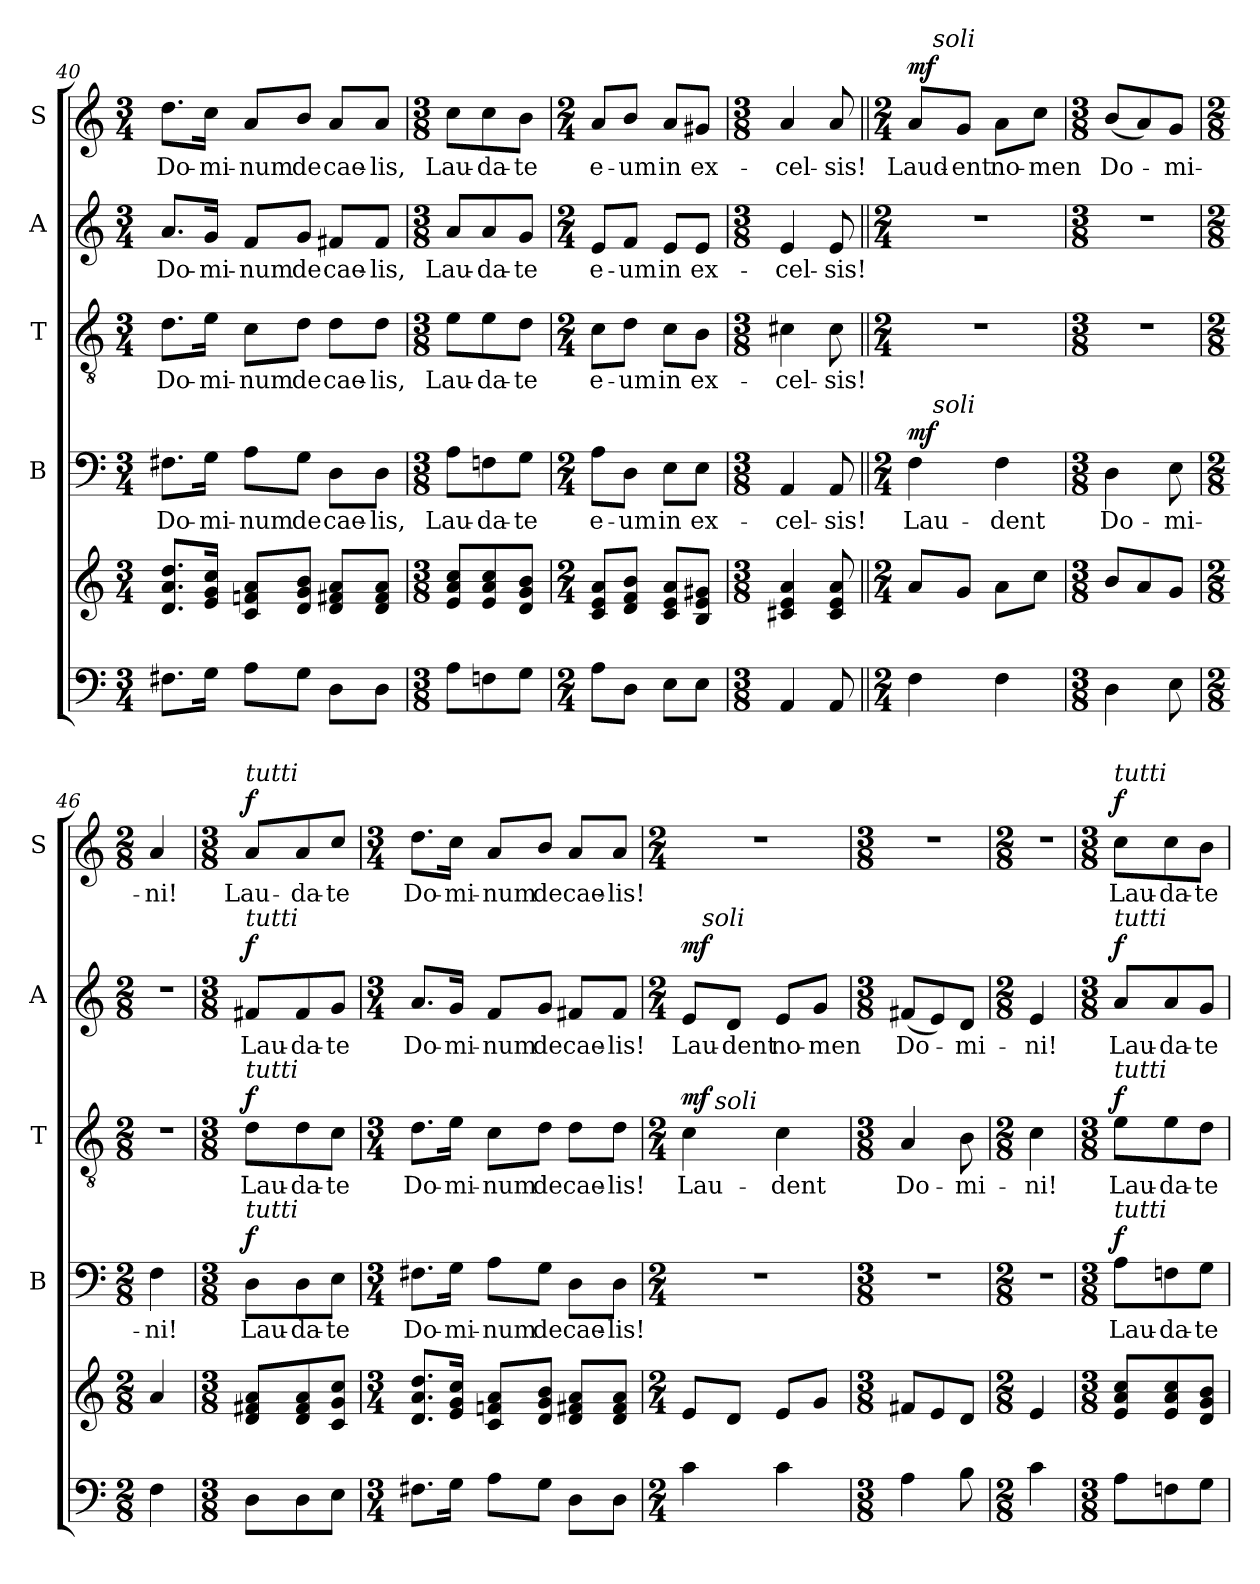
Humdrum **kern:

**kern	**kern	**kern	**text	**dynam	**kern	**text	**dynam	**kern	**text	**dynam	**kern	**text	**dynam
*part5	*part5	*part4	*part4	*part4	*part3	*part3	*part3	*part2	*part2	*part2	*part1	*part1	*part1
*staff6	*staff5	*staff4	*staff4	*staff4	*staff3	*staff3	*staff3	*staff2	*staff2	*staff2	*staff1	*staff1	*staff1
*	*	*I"B	*	*	*I"T	*	*	*I"A	*	*	*I"S	*	*
*	*	*I'B	*	*	*I'T	*	*	*I'A	*	*	*I'S	*	*
*clefF4	*clefG2	*clefF4	*	*	*clefGv2	*	*	*clefG2	*	*	*clefG2	*	*
*k[]	*k[]	*k[]	*	*	*k[]	*	*	*k[]	*	*	*k[]	*	*
*C:	*C:	*C:	*	*	*C:	*	*	*C:	*	*	*C:	*	*
*M3/4	*M3/4	*M3/4	*	*	*M3/4	*	*	*M3/4	*	*	*M3/4	*	*
=40	=40	=40	=40	=40	=40	=40	=40	=40	=40	=40	=40	=40	=40
8.F#X\L	8.d/ 8.a/ 8.dd/L	8.F#X\L	Do-	.	8.d\L	Do-	.	8.a/L	Do-	.	8.dd\L	Do-	.
16G\Jk	16e/ 16g/ 16cc/Jk	16G\Jk	-mi-	.	16e\Jk	-mi-	.	16g/Jk	-mi-	.	16cc\Jk	-mi-	.
8A\L	8c/ 8fn/ 8a/L	8A\L	-num	.	8c\L	-num	.	8f/L	-num	.	8a/L	-num	.
8G\J	8d/ 8g/ 8b/J	8G\J	de	.	8d\J	de	.	8g/J	de	.	8b/J	de	.
8D\L	8d/ 8f#X/ 8a/L	8D\L	cae-	.	8d\L	cae-	.	8f#X/L	cae-	.	8a/L	cae-	.
8D\J	8d/ 8f#/ 8a/J	8D\J	-lis,	.	8d\J	-lis,	.	8f#/J	-lis,	.	8a/J	-lis,	.
=41	=41	=41	=41	=41	=41	=41	=41	=41	=41	=41	=41	=41	=41
*M3/8	*M3/8	*M3/8	*	*	*M3/8	*	*	*M3/8	*	*	*M3/8	*	*
8A\L	8e/ 8a/ 8cc/L	8A\L	Lau-	.	8e\L	Lau-	.	8a/L	Lau-	.	8cc\L	Lau-	.
8Fn\	8e/ 8a/ 8cc/	8Fn\	-da-	.	8e\	-da-	.	8a/	-da-	.	8cc\	-da-	.
8G\J	8d/ 8g/ 8b/J	8G\J	-te	.	8d\J	-te	.	8g/J	-te	.	8b\J	-te	.
=42	=42	=42	=42	=42	=42	=42	=42	=42	=42	=42	=42	=42	=42
*M2/4	*M2/4	*M2/4	*	*	*M2/4	*	*	*M2/4	*	*	*M2/4	*	*
8A\L	8c/ 8e/ 8a/L	8A\L	e-	.	8c\L	e-	.	8e/L	e-	.	8a/L	e-	.
8D\J	8d/ 8f/ 8b/J	8D\J	-um	.	8d\J	-um	.	8f/J	-um	.	8b/J	-um	.
8E\L	8c/ 8e/ 8a/L	8E\L	in	.	8c\L	in	.	8e/L	in	.	8a/L	in	.
8E\J	8B/ 8e/ 8g#X/J	8E\J	ex-	.	8B\J	ex-	.	8e/J	ex-	.	8g#X/J	ex-	.
!!LO:LB:g=z
=43	=43	=43	=43	=43	=43	=43	=43	=43	=43	=43	=43	=43	=43
*M3/8	*M3/8	*M3/8	*	*	*M3/8	*	*	*M3/8	*	*	*M3/8	*	*
4AA/	4c#X/ 4e/ 4a/	4AA/	-cel-	.	4c#X\	-cel-	.	4e/	-cel-	.	4a/	-cel-	.
8AA/	8c#/ 8e/ 8a/	8AA/	-sis!	.	8c#\	-sis!	.	8e/	-sis!	.	8a/	-sis!	.
=44||	=44||	=44||	=44||	=44||	=44||	=44||	=44||	=44||	=44||	=44||	=44||	=44||	=44||
*M2/4	*M2/4	*M2/4	*	*	*M2/4	*	*	*M2/4	*	*	*M2/4	*	*
!	!	!	!	!LO:DY:a	!	!	!	!	!	!	!	!	!LO:DY:a
*	*	*^	*	*	*	*	*	*	*	*	*^	*	*
4F\	8a/L	4F\	16ryy	Lau-	mf	2r	.	.	2r	.	.	8a/L	16ryy	Laud-	mf
!	!	!	!	!	!	!	!	!	!	!	!	!	!LO:TX:a:i:t=soli	!	!
!	!	!	!LO:TX:a:i:t=soli	!	!	!	!	!	!	!	!	!	!	!	!
.	.	.	4..ryy	.	.	.	.	.	.	.	.	.	4..ryy	.	.
.	8g/J	.	.	.	.	.	.	.	.	.	.	8g/J	.	-ent	.
4F\	8a\L	4F\	.	-dent	.	.	.	.	.	.	.	8a\L	.	no-	.
.	8cc\J	.	.	.	.	.	.	.	.	.	.	8cc\J	.	-men	.
*	*	*v	*v	*	*	*	*	*	*	*	*	*v	*v	*	*
=45	=45	=45	=45	=45	=45	=45	=45	=45	=45	=45	=45	=45	=45
*M3/8	*M3/8	*M3/8	*	*	*M3/8	*	*	*M3/8	*	*	*M3/8	*	*
4D\	8b/L	4D\	Do-	.	4.r	.	.	4.r	.	.	(8b/L	Do-	.
.	8a/	.	.	.	.	.	.	.	.	.	8a/)	.	.
8E\	8g/J	8E\	-mi-	.	.	.	.	.	.	.	8g/J	-mi-	.
=46	=46	=46	=46	=46	=46	=46	=46	=46	=46	=46	=46	=46	=46
*M2/8	*M2/8	*M2/8	*	*	*M2/8	*	*	*M2/8	*	*	*M2/8	*	*
4F\	4a/	4F\	-ni!	.	4r	.	.	4r	.	.	4a/	-ni!	.
!!LO:PB:g=z
=47	=47	=47	=47	=47	=47	=47	=47	=47	=47	=47	=47	=47	=47
*M3/8	*M3/8	*M3/8	*	*	*M3/8	*	*	*M3/8	*	*	*M3/8	*	*
!	!	!	!	!	!	!	!	!	!	!	!LO:TX:a:i:t=tutti	!	!
!	!	!	!	!	!	!	!	!LO:TX:a:i:t=tutti	!	!	!	!	!
!	!	!	!	!	!LO:TX:a:i:t=tutti	!	!	!	!	!	!	!	!
!	!	!LO:TX:a:i:t=tutti	!	!	!	!	!	!	!	!	!	!	!
!	!	!	!	!LO:DY:a	!	!	!LO:DY:a	!	!	!LO:DY:a	!	!	!LO:DY:a
8D\L	8d/ 8f#X/ 8a/L	8D\L	Lau-	f	8d\L	Lau-	f	8f#X/L	Lau-	f	8a/L	Lau-	f
8D\	8d/ 8f#/ 8a/	8D\	-da-	.	8d\	-da-	.	8f#/	-da-	.	8a/	-da-	.
8E\J	8c/ 8g/ 8cc/J	8E\J	-te	.	8c\J	-te	.	8g/J	-te	.	8cc/J	-te	.
=48	=48	=48	=48	=48	=48	=48	=48	=48	=48	=48	=48	=48	=48
*M3/4	*M3/4	*M3/4	*	*	*M3/4	*	*	*M3/4	*	*	*M3/4	*	*
8.F#X\L	8.d/ 8.a/ 8.dd/L	8.F#X\L	Do-	.	8.d\L	Do-	.	8.a/L	Do-	.	8.dd\L	Do-	.
16G\Jk	16e/ 16g/ 16cc/Jk	16G\Jk	-mi-	.	16e\Jk	-mi-	.	16g/Jk	-mi-	.	16cc\Jk	-mi-	.
8A\L	8c/ 8fn/ 8a/L	8A\L	-num	.	8c\L	-num	.	8f/L	-num	.	8a/L	-num	.
8G\J	8d/ 8g/ 8b/J	8G\J	de	.	8d\J	de	.	8g/J	de	.	8b/J	de	.
8D\L	8d/ 8f#X/ 8a/L	8D\L	cae-	.	8d\L	cae-	.	8f#X/L	cae-	.	8a/L	cae-	.
8D\J	8d/ 8f#/ 8a/J	8D\J	-lis!	.	8d\J	-lis!	.	8f#/J	-lis!	.	8a/J	-lis!	.
=49	=49	=49	=49	=49	=49	=49	=49	=49	=49	=49	=49	=49	=49
*M2/4	*M2/4	*M2/4	*	*	*M2/4	*	*	*M2/4	*	*	*M2/4	*	*
!	!	!	!	!	!	!	!LO:DY:a	!	!	!LO:DY:a	!	!	!
*	*	*	*	*	*^	*	*	*^	*	*	*	*	*
4c\	8e/L	2r	.	.	4c\	16.ryy	Lau-	mf	8e/L	16ryy	Lau-	mf	2r	.	.
!	!	!	!	!	!	!	!	!	!	!LO:TX:a:i:t=soli	!	!	!	!	!
.	.	.	.	.	.	.	.	.	.	4..ryy	.	.	.	.	.
!	!	!	!	!	!	!LO:TX:a:i:t=soli	!	!	!	!	!	!	!	!	!
.	.	.	.	.	.	4ryy	.	.	.	.	.	.	.	.	.
.	8d/J	.	.	.	.	.	.	.	8d/J	.	-dent	.	.	.	.
4c\	8e/L	.	.	.	4c\	.	-dent	.	8e/L	.	no-	.	.	.	.
.	.	.	.	.	.	8ryy	.	.	.	.	.	.	.	.	.
.	8g/J	.	.	.	.	.	.	.	8g/J	.	-men	.	.	.	.
.	.	.	.	.	.	32ryy	.	.	.	.	.	.	.	.	.
*	*	*	*	*	*v	*v	*	*	*	*	*	*	*	*	*
*	*	*	*	*	*	*	*	*v	*v	*	*	*	*	*
=50	=50	=50	=50	=50	=50	=50	=50	=50	=50	=50	=50	=50	=50
*M3/8	*M3/8	*M3/8	*	*	*M3/8	*	*	*M3/8	*	*	*M3/8	*	*
4A\	8f#X/L	4.r	.	.	4A/	Do-	.	(8f#X/L	Do-	.	4.r	.	.
.	8e/	.	.	.	.	.	.	8e/)	.	.	.	.	.
8B\	8d/J	.	.	.	8B\	-mi-	.	8d/J	-mi-	.	.	.	.
!!LO:LB:g=z
=51	=51	=51	=51	=51	=51	=51	=51	=51	=51	=51	=51	=51	=51
*M2/8	*M2/8	*M2/8	*	*	*M2/8	*	*	*M2/8	*	*	*M2/8	*	*
4c\	4e/	4r	.	.	4c\	-ni!	.	4e/	-ni!	.	4r	.	.
=52	=52	=52	=52	=52	=52	=52	=52	=52	=52	=52	=52	=52	=52
*M3/8	*M3/8	*M3/8	*	*	*M3/8	*	*	*M3/8	*	*	*M3/8	*	*
!	!	!	!	!	!	!	!	!	!	!	!LO:TX:a:i:t=tutti	!	!
!	!	!	!	!	!	!	!	!LO:TX:a:i:t=tutti	!	!	!	!	!
!	!	!	!	!	!LO:TX:a:i:t=tutti	!	!	!	!	!	!	!	!
!	!	!LO:TX:a:i:t=tutti	!	!	!	!	!	!	!	!	!	!	!
!	!	!	!	!LO:DY:a	!	!	!LO:DY:a	!	!	!LO:DY:a	!	!	!LO:DY:a
8A\L	8e/ 8a/ 8cc/L	8A\L	Lau-	f	8e\L	Lau-	f	8a/L	Lau-	f	8cc\L	Lau-	f
8Fn\	8e/ 8a/ 8cc/	8Fn\	-da-	.	8e\	-da-	.	8a/	-da-	.	8cc\	-da-	.
8G\J	8d/ 8g/ 8b/J	8G\J	-te	.	8d\J	-te	.	8g/J	-te	.	8b\J	-te	.
=	=	=	=	=	=	=	=	=	=	=	=	=	=
*-	*-	*-	*-	*-	*-	*-	*-	*-	*-	*-	*-	*-	*-
